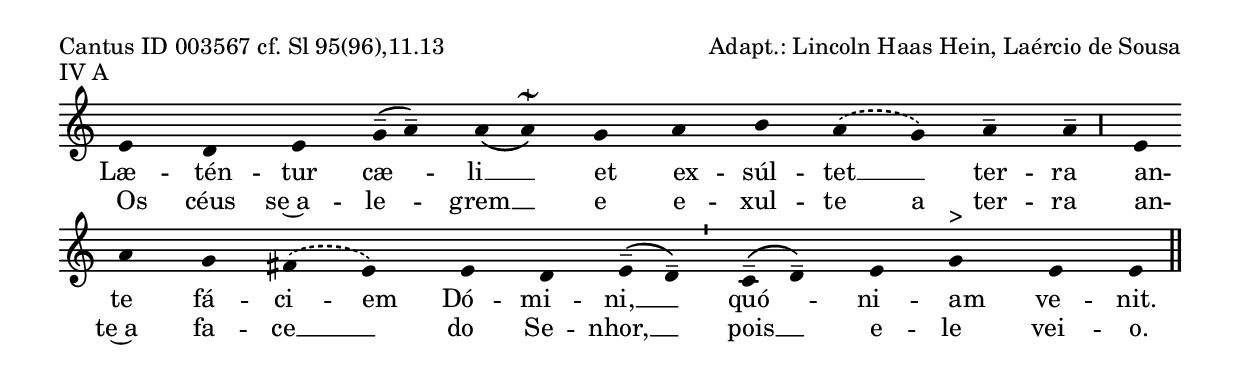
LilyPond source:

\version "2.24.1"

\include "gregorian.ly"
\include "../../../modules/lilypond/neums.ily"
\include "../../../modules/lilypond/spacing.ily"
\include "../../../modules/lilypond/layout.ily"
\include "../../../modules/lilypond/lyrics.ily"
\include "../../../modules/lilypond/symbols.ily"

antiphonChant = \relative c'' {
  \AntiphonSignature
  \C a g a \EE c d \Vs d
  \C c d e \C_C d c \E d \E d
  \divisioMaior
  \C a d c \C_C b a \C a g \EE a g
  \divisioMinima
  \EE f g \C a \Ldim c \C a a
  \finalis

}

antiphonLyrics = \lyricmode {
  Læ -- tén -- tur cæ -- li __ et ex -- súl -- tet __ ter -- ra
  an -- te fá --
  \MelismaOff
  ci -- em
  \MelismaOn
  Dó -- mi -- ni, __ quó -- ni -- am ve -- nit.
}

antiphonLyricsPt = \lyricmode {

  Os céus se~a -- le -- grem __ e e -- xul --
  \MelismaOff
  te a
  \MelismaOn
  ter -- ra
  an -- te~a fa -- ce __ do Se -- nhor, __ pois __ e -- le vei -- o.
}

\GregorianTranscriptionLayout

\header {
  meter = "Cantus ID 003567 cf. Sl 95(96),11.13"
  arranger = "Adapt.: Lincoln Haas Hein, Laércio de Sousa"
}

\score {
  \header {
    piece = "IV A"
  }

  \new GregorianTranscriptionStaff <<
    \new GregorianTranscriptionVoice = "antiphon" {
      \transpose c g, \antiphonChant
    }

    \new GregorianTranscriptionLyrics \lyricsto "antiphon" \antiphonLyrics
    \new GregorianTranscriptionLyrics \lyricsto "antiphon" \antiphonLyricsPt
  >>
}